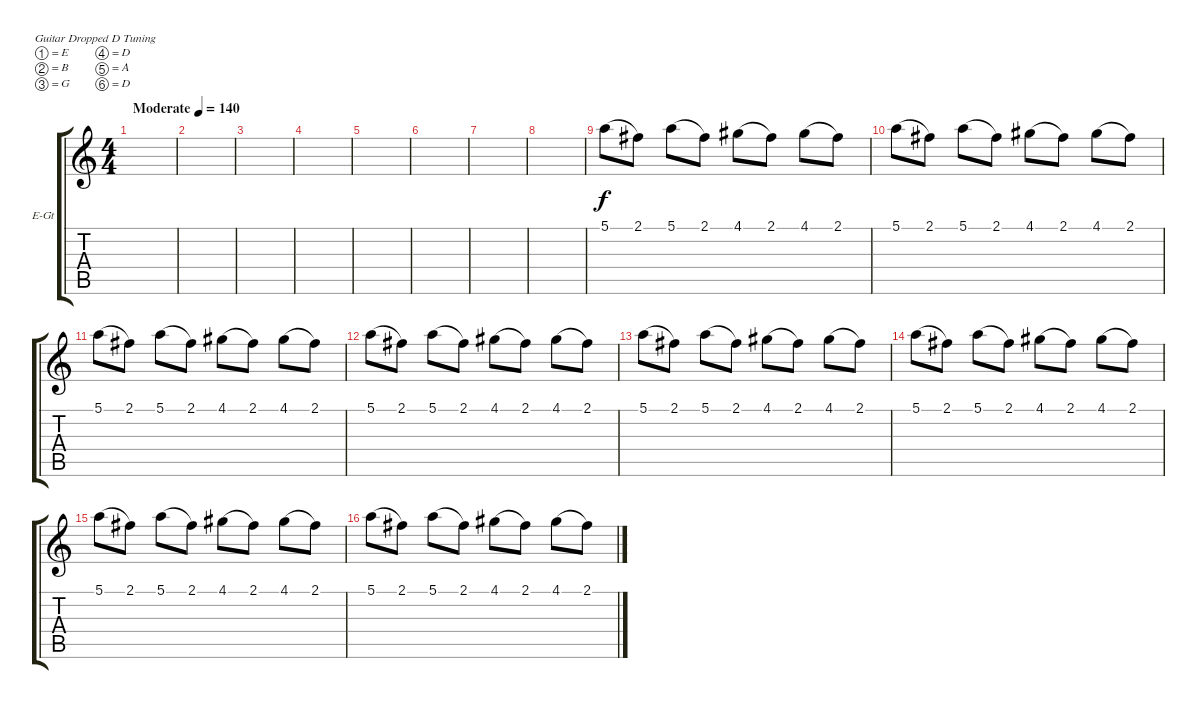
\bracketExtendMode groupsimilarinstruments
\firstSystemTrackNameOrientation horizontal
\otherSystemsTrackNameOrientation horizontal
\track ("Jorel Decker - keys (2)" "E-Gt") {instrument electricguitarclean}
\staff {score tabs}
\tuning (E4 B3 G3 D3 A2 D2)
\ts (4 4)
\tempo (140 "Moderate")
\clef g2
\scale
0.485477
\ks c
|
\scale
0.257261 |
\scale
0.257261 |
\scale
0.333333 |
\scale
0.333333 |
\scale
0.333333 |
\scale
0.333333 |
\scale
0.333333 |
\scale
0.333333 5.1.8{legatoorigin} 2.1.8 5.1.8{legatoorigin} 2.1.8 4.1.8{legatoorigin} 2.1.8 4.1.8{legatoorigin} 2.1.8 |
\scale
0.333333 5.1.8{legatoorigin} 2.1.8 5.1.8{legatoorigin} 2.1.8 4.1.8{legatoorigin} 2.1.8 4.1.8{legatoorigin} 2.1.8 |
\scale
0.333333 5.1.8{legatoorigin} 2.1.8 5.1.8{legatoorigin} 2.1.8 4.1.8{legatoorigin} 2.1.8 4.1.8{legatoorigin} 2.1.8 |
\scale
0.333333 5.1.8{legatoorigin} 2.1.8 5.1.8{legatoorigin} 2.1.8 4.1.8{legatoorigin} 2.1.8 4.1.8{legatoorigin} 2.1.8 |
\scale
0.333333 5.1.8{legatoorigin} 2.1.8 5.1.8{legatoorigin} 2.1.8 4.1.8{legatoorigin} 2.1.8 4.1.8{legatoorigin} 2.1.8 |
\scale
0.333333 5.1.8{legatoorigin} 2.1.8 5.1.8{legatoorigin} 2.1.8 4.1.8{legatoorigin} 2.1.8 4.1.8{legatoorigin} 2.1.8 |
\scale
0.333333 5.1.8{legatoorigin} 2.1.8 5.1.8{legatoorigin} 2.1.8 4.1.8{legatoorigin} 2.1.8 4.1.8{legatoorigin} 2.1.8 |
\scale
0.333333 5.1.8{legatoorigin} 2.1.8 5.1.8{legatoorigin} 2.1.8 4.1.8{legatoorigin} 2.1.8 4.1.8{legatoorigin} 2.1.8
